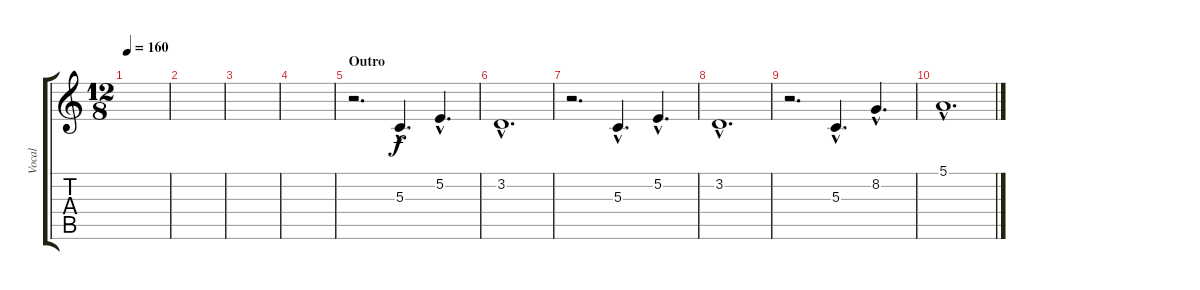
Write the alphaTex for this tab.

\track ("Vocal" "Vocal") {instrument choiraahs}
\staff {score tabs}
\tuning (E4 B3 G3 D3 A2 E2) {hide}
\ts (12 8)
\tempo 160
\clef g2
\ks c
|
|
|
|
\section ("" "Outro")
r.2{d} 5.3{hac}.4{d} 5.2{hac}.4{d} |
3.2{hac}.1{d} |
r.2{d} 5.3{hac}.4{d} 5.2{hac}.4{d} |
3.2{hac}.1{d} |
r.2{d} 5.3{hac}.4{d} 8.2{hac}.4{d} |
5.1{hac}.1{d}
